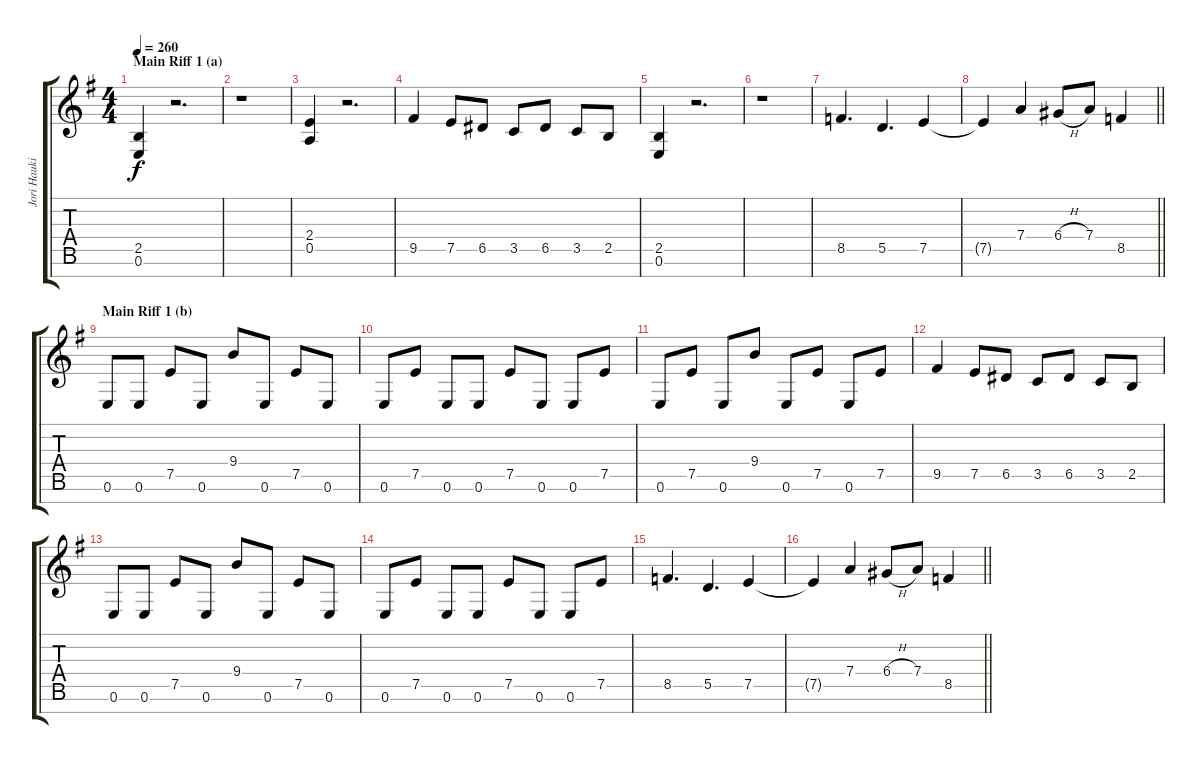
\track ("Jori Haukio (guitar)" "Jori Hauki") {instrument distortionguitar}
\staff {score tabs}
\tuning (E4 B3 G3 D3 A2 E2 B1) {hide}
\ts (4 4)
\section ("" "Main Riff 1 (a)")
\tempo 260
\clef g2
\ks eminor
(2.5 0.6).4{dy f instrument distortionguitar} r.2{d} |
r.1 |
(2.4 0.5).4 r.2{d} |
9.5.4 7.5.8 6.5.8 3.5.8 6.5.8 3.5.8 2.5.8 |
(2.5 0.6).4 r.2{d} |
r.1 |
8.5.4{d} 5.5.4{d} 7.5.4 |
\barLineRight lightlight
7.5{t}.4 7.4.4 6.4{h}.8 7.4.8 8.5.4 |
\section ("" "Main Riff 1 (b)")
0.6.8 0.6.8 7.5.8 0.6.8 9.4.8 0.6.8 7.5.8 0.6.8 |
0.6.8 7.5.8 0.6.8 0.6.8 7.5.8 0.6.8 0.6.8 7.5.8 |
0.6.8 7.5.8 0.6.8 9.4.8 0.6.8 7.5.8 0.6.8 7.5.8 |
9.5.4 7.5.8 6.5.8 3.5.8 6.5.8 3.5.8 2.5.8 |
0.6.8 0.6.8 7.5.8 0.6.8 9.4.8 0.6.8 7.5.8 0.6.8 |
0.6.8 7.5.8 0.6.8 0.6.8 7.5.8 0.6.8 0.6.8 7.5.8 |
8.5.4{d} 5.5.4{d} 7.5.4 |
\barLineRight lightlight
7.5{t}.4 7.4.4 6.4{h}.8 7.4.8 8.5.4
